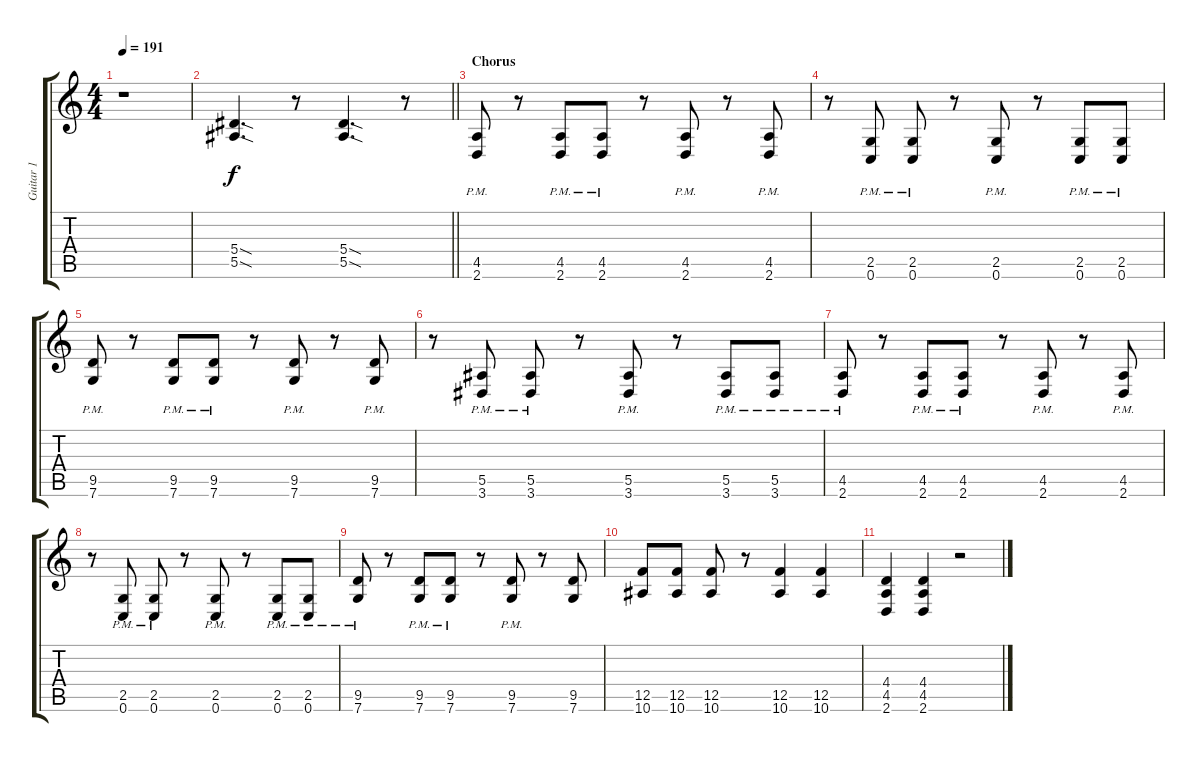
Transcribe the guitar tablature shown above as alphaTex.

\track ("Guitar 1" "Guitar 1") {instrument distortionguitar}
\staff {score tabs}
\tuning (C4 G3 Eb3 Bb2 F2 C2) {hide}
\ts (4 4)
\tempo 191
\clef g2
\ks c
r.1{dy f} |
\barLineRight lightlight
(5.4{sod} 5.5{sod}).4{d} r.8 (5.4{sod} 5.5{sod}).4{d} r.8 |
\section ("" "Chorus")
(4.5{pm} 2.6{pm}).8 r.8 (4.5{pm} 2.6{pm}).8 (4.5{pm} 2.6{pm}).8 r.8 (4.5{pm} 2.6{pm}).8 r.8 (4.5{pm} 2.6{pm}).8 |
r.8 (2.5{pm} 0.6{pm}).8 (2.5{pm} 0.6{pm}).8 r.8 (2.5{pm} 0.6{pm}).8 r.8 (2.5{pm} 0.6{pm}).8 (2.5{pm} 0.6{pm}).8 |
(9.5{pm} 7.6{pm}).8 r.8 (9.5{pm} 7.6{pm}).8 (9.5{pm} 7.6{pm}).8 r.8 (9.5{pm} 7.6{pm}).8 r.8 (9.5{pm} 7.6{pm}).8 |
r.8 (5.5{pm} 3.6{pm}).8 (5.5{pm} 3.6{pm}).8 r.8 (5.5{pm} 3.6{pm}).8 r.8 (5.5{pm} 3.6{pm}).8 (5.5{pm} 3.6{pm}).8 |
(4.5{pm} 2.6{pm}).8 r.8 (4.5{pm} 2.6{pm}).8 (4.5{pm} 2.6{pm}).8 r.8 (4.5{pm} 2.6{pm}).8 r.8 (4.5{pm} 2.6{pm}).8 |
r.8 (2.5{pm} 0.6{pm}).8 (2.5{pm} 0.6{pm}).8 r.8 (2.5{pm} 0.6{pm}).8 r.8 (2.5{pm} 0.6{pm}).8 (2.5{pm} 0.6{pm}).8 |
(9.5{pm} 7.6{pm}).8 r.8 (9.5{pm} 7.6{pm}).8 (9.5{pm} 7.6{pm}).8 r.8 (9.5{pm} 7.6{pm}).8 r.8 (9.5 7.6).8 |
(12.5 10.6).8 (12.5 10.6).8 (12.5 10.6).8 r.8 (12.5 10.6).4 (12.5 10.6).4 |
(4.4 4.5 2.6).4 (4.4 4.5 2.6).4 r.2
